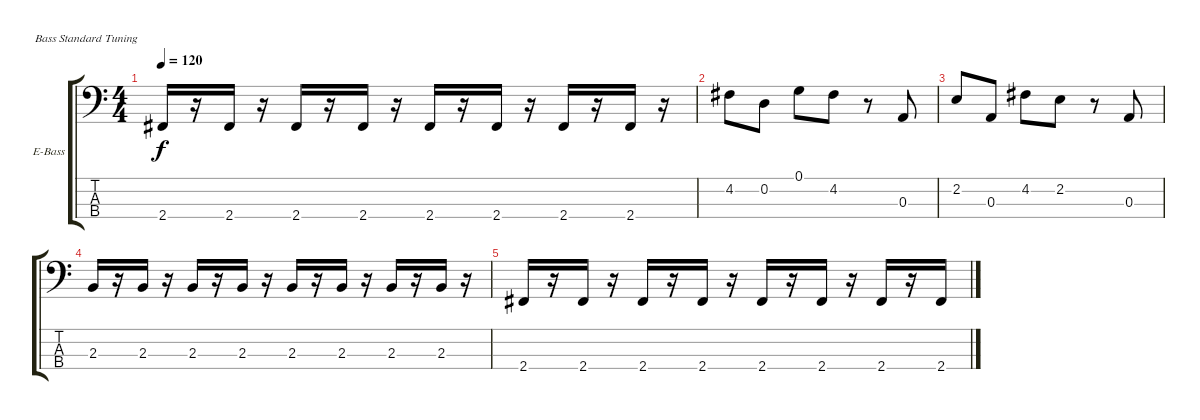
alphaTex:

\defaultSystemsLayout 4
\bracketExtendMode groupsimilarinstruments
\firstSystemTrackNameOrientation horizontal
\otherSystemsTrackNameOrientation horizontal
\track ("Игорь Тихомиров-Бас" "E-Bass") {instrument electricbassfinger}
\staff {score tabs}
\tuning (G2 D2 A1 E1)
\ts (4 4)
\tempo 120
\clef f4
\ks c
2.4.16{dy f} r.16 2.4.16 r.16 2.4.16 r.16 2.4.16 r.16 2.4.16 r.16 2.4.16 r.16 2.4.16 r.16 2.4.16 r.16 |
4.2.8 0.2.8 0.1.8 4.2.8 r.8 0.3.8 |
2.2.8 0.3.8 4.2.8 2.2.8 r.8 0.3.8 |
2.3.16 r.16 2.3.16 r.16 2.3.16 r.16 2.3.16 r.16 2.3.16 r.16 2.3.16 r.16 2.3.16 r.16 2.3.16 r.16 |
2.4.16 r.16 2.4.16 r.16 2.4.16 r.16 2.4.16 r.16 2.4.16 r.16 2.4.16 r.16 2.4.16 r.16 2.4.16
